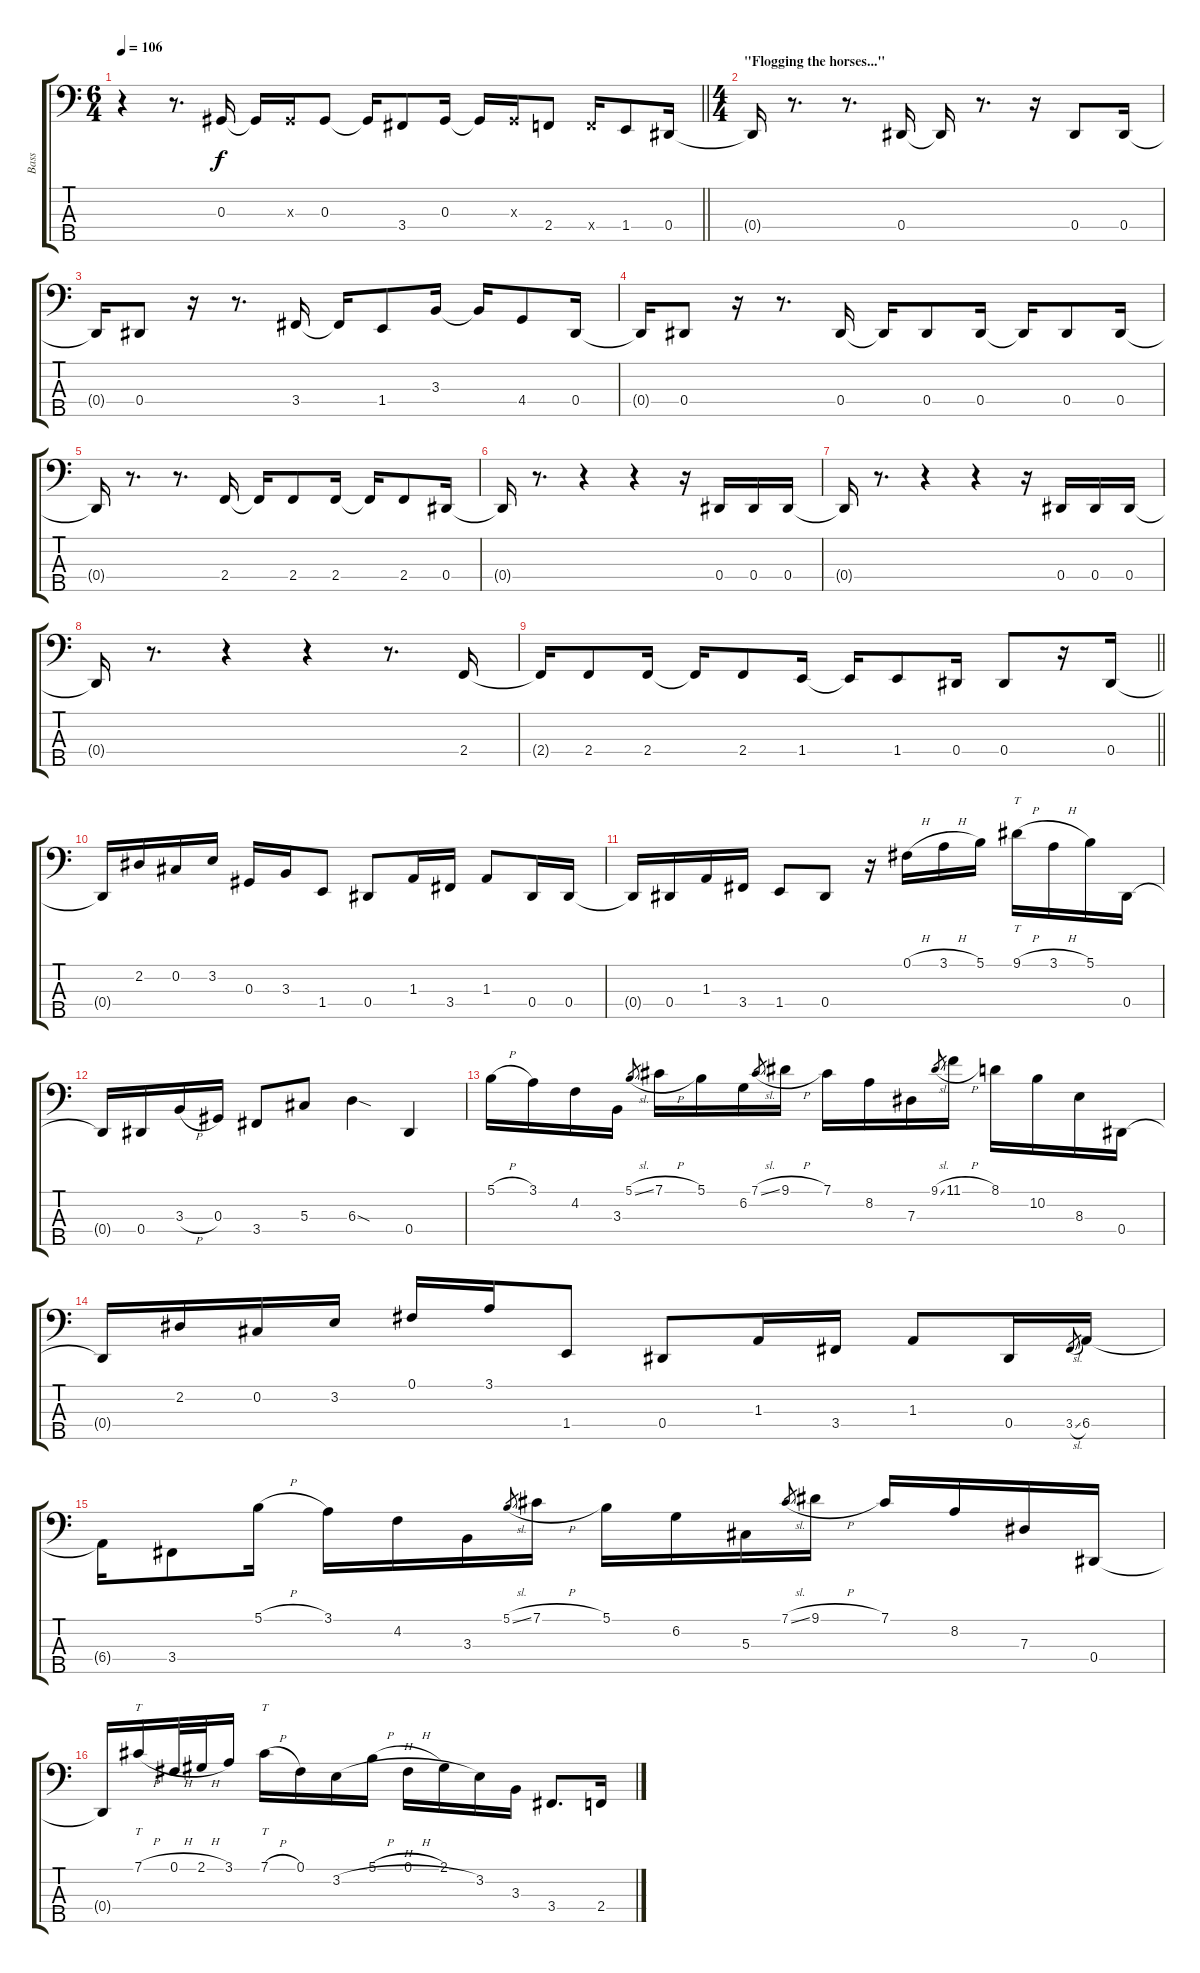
\track ("Bass" "Bass") {instrument electricbassfinger}
\staff {score tabs}
\tuning (Gb2 Db2 Ab1 Eb1 Ab0) {hide}
\ts (6 4)
\tempo 106
\clef f4
\barLineRight lightlight
\ks c
r.4{dy f instrument electricbassfinger} r.8{d} 0.3.16 0.3{t}.16 0.3{x}.16 0.3.8 0.3{t}.16 3.4.8 0.3.16 0.3{t}.16 0.3{x}.16 2.4.8 2.4{x}.16 1.4.8 0.4.16 |
\ts (4 4)
\section ("" "\"Flogging the horses...\"")
0.4{t}.16 r.8{d} r.8{d} 0.4.16 0.4{t}.16 r.8{d} r.16 0.4.8 0.4.16 |
0.4{t}.16 0.4.8 r.16 r.8{d} 3.4.16 3.4{t}.16 1.4.8 3.3.16 3.3{t}.16 4.4.8 0.4.16 |
0.4{t}.16 0.4.8 r.16 r.8{d} 0.4.16 0.4{t}.16 0.4.8 0.4.16 0.4{t}.16 0.4.8 0.4.16 |
0.4{t}.16 r.8{d} r.8{d} 2.4.16 2.4{t}.16 2.4.8 2.4.16 2.4{t}.16 2.4.8 0.4.16 |
0.4{t}.16 r.8{d} r.4 r.4 r.16 0.4.16 0.4.16 0.4.16 |
0.4{t}.16 r.8{d} r.4 r.4 r.16 0.4.16 0.4.16 0.4.16 |
0.4{t}.16 r.8{d} r.4 r.4 r.8{d} 2.4.16 |
\barLineRight lightlight
2.4{t}.16 2.4.8 2.4.16 2.4{t}.16 2.4.8 1.4.16 1.4{t}.16 1.4.8 0.4.16 0.4.8 r.16 0.4.16 |
0.4{t}.16 2.2.16 0.2.16 3.2.16 0.3.16 3.3.16 1.4.8 0.4.8 1.3.16 3.4.16 1.3.8 0.4.16 0.4.16 |
0.4{t}.16 0.4.16 1.3.16 3.4.16 1.4.8 0.4.8 r.16 0.1{h}.16 3.1{h}.16 5.1.16 9.1{h}.16{tt} 3.1{h}.16 5.1.16 0.4.16 |
0.4{t}.16 0.4.16 3.3{h}.16 0.3.16 3.4.8 5.3.8 6.3{sod}.4 0.4.4 |
5.1{h}.16 3.1.16 4.2.16 3.3.16 5.1{sl}.8{gr} 7.1{h}.16 5.1.16 6.2.16 7.1{sl}.8{gr} 9.1{h}.16 7.1.16 8.2.16 7.3.16 9.1{sl}.8{gr} 11.1{h}.16 8.1.16 10.2.16 8.3.16 0.4.16 |
0.4{t}.16 2.2.16 0.2.16 3.2.16 0.1.16 3.1.16 1.4.8 0.4.8 1.3.16 3.4.16 1.3.8 0.4.16 3.4{sl}.8{gr} 6.4.16 |
6.4{t}.16 3.4.8 5.1{h}.16 3.1.16 4.2.16 3.3.16 5.1{sl}.8{gr} 7.1{h}.16 5.1.16 6.2.16 5.3.16 7.1{sl}.8{gr} 9.1{h}.16 7.1.16 8.2.16 7.3.16 0.4.16 |
0.4{t}.16 7.1{h}.16{tt} 0.1{h}.32 2.1{h}.32 3.1.16 7.1{h}.16{tt} 0.1.16 3.2{h}.16 5.1{h}.16 0.1{h}.16 2.1.16 3.2.16 3.3.16 3.4.8{d} 2.4.16
